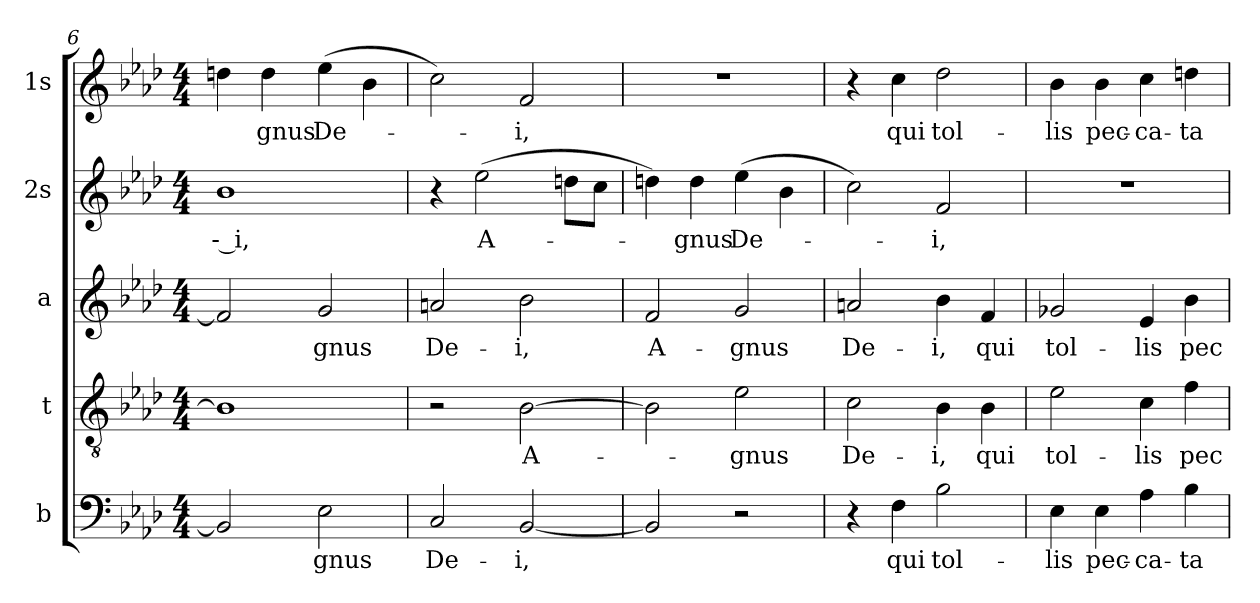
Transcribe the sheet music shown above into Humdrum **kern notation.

**kern	**text	**kern	**text	**kern	**text	**kern	**text	**kern	**text
*part5	*part5	*part4	*part4	*part3	*part3	*part2	*part2	*part1	*part1
*staff5	*staff5	*staff4	*staff4	*staff3	*staff3	*staff2	*staff2	*staff1	*staff1
*I"b	*	*I"t	*	*I"a	*	*I"2s	*	*I"1s	*
!!LO:LB:g=z
*clefF4	*	*clefGv2	*	*clefG2	*	*clefG2	*	*clefG2	*
*	*	*ITrd7c12	*	*	*	*	*	*	*
*k[b-e-a-d-]	*	*k[b-e-a-d-]	*	*k[b-e-a-d-]	*	*k[b-e-a-d-]	*	*k[b-e-a-d-]	*
*f:	*	*f:	*	*f:	*	*f:	*	*f:	*
*M4/4	*	*M4/4	*	*M4/4	*	*M4/4	*	*M4/4	*
=6	=6	=6	=6	=6	=6	=6	=6	=6	=6
!	!LO:LY:b:color=#000000	!	!	!	!	!	!	!	!
!	!	!	!	!	!	!	!LO:LY:b:color=#000000	!	!
!	!	!	!	!	!	!	!	!	!LO:LY:b:color=#000000
2BB-i/]	--	1BB-i]	.	2fi/]	.	1b-i	-- i,	4ddni\	--
!	!	!	!	!	!	!	!	!	!LO:LY:b:color=#000000
.	.	.	.	.	.	.	.	4ddi\	gnus
!	!LO:LY:b:color=#000000	!	!	!	!	!	!	!	!
!	!	!	!	!	!LO:LY:b:color=#000000	!	!	!	!
!	!	!	!	!	!	!	!	!	!LO:LY:b:color=#000000
2E-i\	- gnus	.	.	2gi/	-gnus	.	.	(4ee-i\	De-
.	.	.	.	.	.	.	.	4b-i\	.
=7	=7	=7	=7	=7	=7	=7	=7	=7	=7
!	!LO:LY:b:color=#000000	!	!	!	!	!	!	!	!
!	!	!	!	!	!LO:LY:b:color=#000000	!	!	!	!
2Ci/	De-	2r	.	2ani/	De-	4r	.	2cci\)	.
!	!	!	!	!	!	!	!LO:LY:b:color=#000000	!	!
.	.	.	.	.	.	(2ee-i\	A-	.	.
!	!LO:LY:b:color=#000000	!	!	!	!	!	!	!	!
!	!	!	!LO:LY:b:color=#000000	!	!	!	!	!	!
!	!	!	!	!	!LO:LY:b:color=#000000	!	!	!	!
!	!	!	!	!	!	!	!	!	!LO:LY:b:color=#000000
[2BB-i/	-i,	[2BB-i\	A-	2b-i\	-i,	.	.	2fi/	-i,
.	.	.	.	.	.	8ddni\L	.	.	.
.	.	.	.	.	.	8cci\J	.	.	.
=8	=8	=8	=8	=8	=8	=8	=8	=8	=8
!	!	!	!	!	!LO:LY:b:color=#000000	!	!	!	!
2BB-i/]	.	2BB-i\]	.	2fi/	A-	4ddni\)	.	1r	.
!	!	!	!	!	!	!	!LO:LY:b:color=#000000	!	!
.	.	.	.	.	.	4ddi\	-gnus	.	.
!	!	!	!LO:LY:b:color=#000000	!	!	!	!	!	!
!	!	!	!	!	!LO:LY:b:color=#000000	!	!	!	!
!	!	!	!	!	!	!	!LO:LY:b:color=#000000	!	!
2r	.	2E-i\	-gnus	2gi/	-gnus	(4ee-i\	De-	.	.
.	.	.	.	.	.	4b-i\	.	.	.
=9	=9	=9	=9	=9	=9	=9	=9	=9	=9
!	!	!	!LO:LY:b:color=#000000	!	!	!	!	!	!
!	!	!	!	!	!LO:LY:b:color=#000000	!	!	!	!
4r	.	2Ci\	De-	2ani/	De-	2cci\)	.	4r	.
!	!LO:LY:b:color=#000000	!	!	!	!	!	!	!	!
!	!	!	!	!	!	!	!	!	!LO:LY:b:color=#000000
4Fi\	qui	.	.	.	.	.	.	4cci\	qui
!	!LO:LY:b:color=#000000	!	!	!	!	!	!	!	!
!	!	!	!LO:LY:b:color=#000000	!	!	!	!	!	!
!	!	!	!	!	!LO:LY:b:color=#000000	!	!	!	!
!	!	!	!	!	!	!	!LO:LY:b:color=#000000	!	!
!	!	!	!	!	!	!	!	!	!LO:LY:b:color=#000000
2B-i\	tol-	4BB-i\	-i,	4b-i\	-i,	2fi/	-i,	2dd-i\	tol-
!	!	!	!LO:LY:b:color=#000000	!	!	!	!	!	!
!	!	!	!	!	!LO:LY:b:color=#000000	!	!	!	!
.	.	4BB-i\	qui	4fi/	qui	.	.	.	.
=10	=10	=10	=10	=10	=10	=10	=10	=10	=10
!	!LO:LY:b:color=#000000	!	!	!	!	!	!	!	!
!	!	!	!LO:LY:b:color=#000000	!	!	!	!	!	!
!	!	!	!	!	!LO:LY:b:color=#000000	!	!	!	!
!	!	!	!	!	!	!	!	!	!LO:LY:b:color=#000000
4E-i\	-lis	2E-i\	tol-	2g-Xi/	tol-	1r	.	4b-i\	-lis
!	!LO:LY:b:color=#000000	!	!	!	!	!	!	!	!
!	!	!	!	!	!	!	!	!	!LO:LY:b:color=#000000
4E-i\	pec-	.	.	.	.	.	.	4b-i\	pec-
!	!LO:LY:b:color=#000000	!	!	!	!	!	!	!	!
!	!	!	!LO:LY:b:color=#000000	!	!	!	!	!	!
!	!	!	!	!	!LO:LY:b:color=#000000	!	!	!	!
!	!	!	!	!	!	!	!	!	!LO:LY:b:color=#000000
4A-i\	-ca-	4Ci\	-lis	4e-i/	-lis	.	.	4cci\	-ca-
!	!LO:LY:b:color=#000000	!	!	!	!	!	!	!	!
!	!	!	!LO:LY:b:color=#000000	!	!	!	!	!	!
!	!	!	!	!	!LO:LY:b:color=#000000	!	!	!	!
!	!	!	!	!	!	!	!	!	!LO:LY:b:color=#000000
4B-i\	-ta	4Fi\	pec-	4b-i\	pec-	.	.	4ddni\	-ta
=	=	=	=	=	=	=	=	=	=
*-	*-	*-	*-	*-	*-	*-	*-	*-	*-
